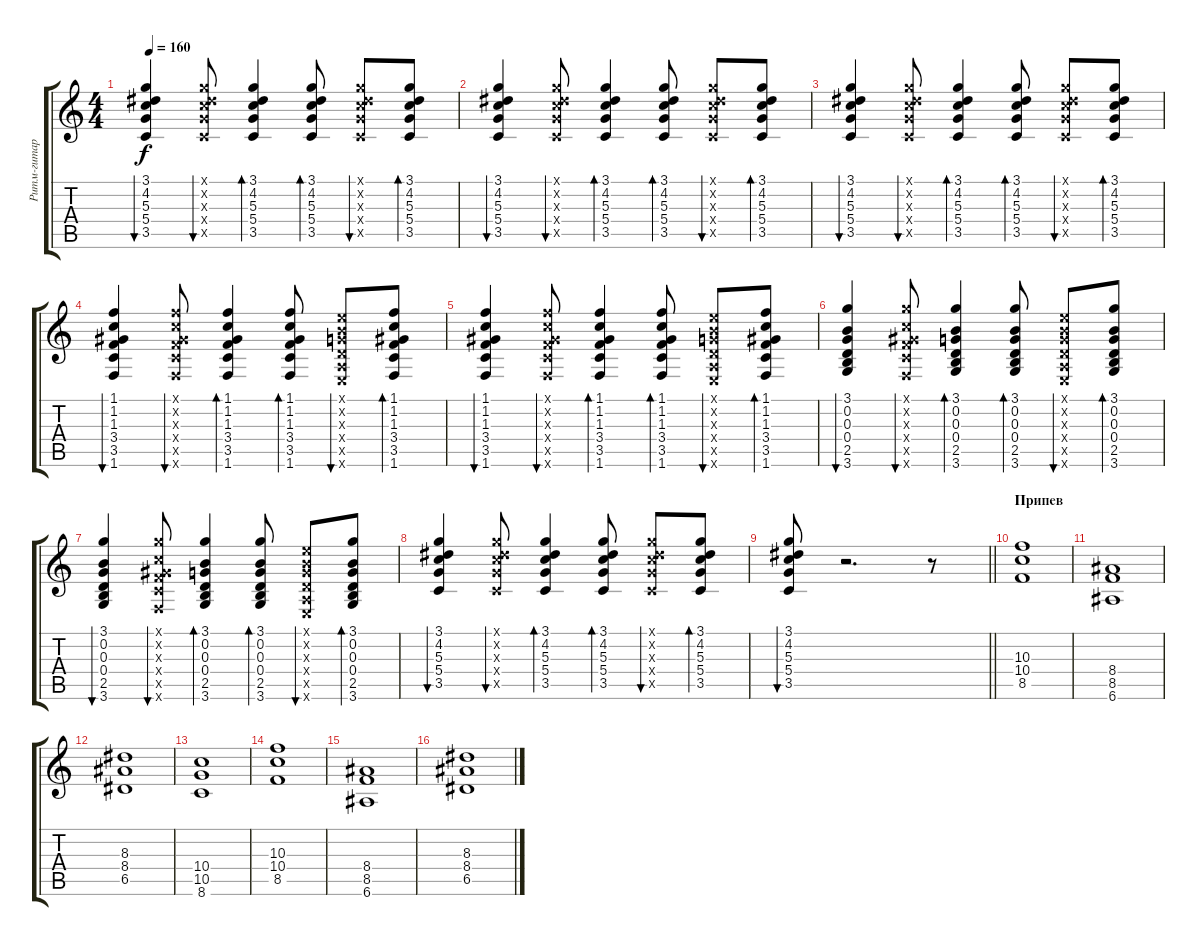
\track ("Ритм-гитара" "Ритм-гитар") {instrument overdrivenguitar}
\staff {score tabs}
\tuning (E4 B3 G3 D3 A2 E2) {hide}
\ts (4 4)
\tempo 160
\clef g2
\ks c
(3.1 4.2 5.3 5.4 3.5).4{bu 60 dy f} (3.1{x} 4.2{x} 5.3{x} 5.4{x} 3.5{x}).8{bu 60} (3.1 4.2 5.3 5.4 3.5).4{bd 60} (3.1 4.2 5.3 5.4 3.5).8{bd 60} (3.1{x} 4.2{x} 5.3{x} 5.4{x} 3.5{x}).8{bu 60} (3.1 4.2 5.3 5.4 3.5).8{bd 60} |
(3.1 4.2 5.3 5.4 3.5).4{bu 60} (3.1{x} 4.2{x} 5.3{x} 5.4{x} 3.5{x}).8{bu 60} (3.1 4.2 5.3 5.4 3.5).4{bd 60} (3.1 4.2 5.3 5.4 3.5).8{bd 60} (3.1{x} 4.2{x} 5.3{x} 5.4{x} 3.5{x}).8{bu 60} (3.1 4.2 5.3 5.4 3.5).8{bd 60} |
(3.1 4.2 5.3 5.4 3.5).4{bu 60} (3.1{x} 4.2{x} 5.3{x} 5.4{x} 3.5{x}).8{bu 60} (3.1 4.2 5.3 5.4 3.5).4{bd 60} (3.1 4.2 5.3 5.4 3.5).8{bd 60} (3.1{x} 4.2{x} 5.3{x} 5.4{x} 3.5{x}).8{bu 60} (3.1 4.2 5.3 5.4 3.5).8{bd 60} |
(1.1 1.2 1.3 3.4 3.5 1.6).4{bu 60} (1.1{x} 1.2{x} 1.3{x} 3.4{x} 3.5{x} 1.6{x}).8{bu 60} (1.1 1.2 1.3 3.4 3.5 1.6).4{bd 60} (1.1 1.2 1.3 3.4 3.5 1.6).8{bd 60} (0.1{x} 0.2{x} 0.3{x} 0.4{x} 0.5{x} 0.6{x}).8{bu 60} (1.1 1.2 1.3 3.4 3.5 1.6).8{bd 60} |
(1.1 1.2 1.3 3.4 3.5 1.6).4{bu 60} (1.1{x} 1.2{x} 1.3{x} 3.4{x} 3.5{x} 1.6{x}).8{bu 60} (1.1 1.2 1.3 3.4 3.5 1.6).4{bd 60} (1.1 1.2 1.3 3.4 3.5 1.6).8{bd 60} (0.1{x} 0.2{x} 0.3{x} 0.4{x} 0.5{x} 0.6{x}).8{bu 60} (1.1 1.2 1.3 3.4 3.5 1.6).8{bd 60} |
(3.1 0.2 0.3 0.4 2.5 3.6).4{bu 60} (3.1{x} 1.2{x} 1.3{x} 3.4{x} 3.5{x} 1.6{x}).8{bu 60} (3.1 0.2 0.3 0.4 2.5 3.6).4{bd 60} (3.1 0.2 0.3 0.4 2.5 3.6).8{bd 60} (0.1{x} 0.2{x} 0.3{x} 0.4{x} 0.5{x} 0.6{x}).8{bu 60} (3.1 0.2 0.3 0.4 2.5 3.6).8{bd 60} |
(3.1 0.2 0.3 0.4 2.5 3.6).4{bu 60} (3.1{x} 1.2{x} 1.3{x} 3.4{x} 3.5{x} 1.6{x}).8{bu 60} (3.1 0.2 0.3 0.4 2.5 3.6).4{bd 60} (3.1 0.2 0.3 0.4 2.5 3.6).8{bd 60} (0.1{x} 0.2{x} 0.3{x} 0.4{x} 0.5{x} 0.6{x}).8{bu 60} (3.1 0.2 0.3 0.4 2.5 3.6).8{bd 60} |
(3.1 4.2 5.3 5.4 3.5).4{bu 60} (3.1{x} 4.2{x} 5.3{x} 5.4{x} 3.5{x}).8{bu 60} (3.1 4.2 5.3 5.4 3.5).4{bd 60} (3.1 4.2 5.3 5.4 3.5).8{bd 60} (3.1{x} 4.2{x} 5.3{x} 5.4{x} 3.5{x}).8{bu 60} (3.1 4.2 5.3 5.4 3.5).8{bd 60} |
\barLineRight lightlight
(3.1 4.2 5.3 5.4 3.5).8{bu 60} r.2{d} r.8 |
\section ("" "Припев")
(10.3 10.4 8.5).1{instrument overdrivenguitar} |
(8.4 8.5 6.6).1 |
(8.3 8.4 6.5).1 |
(10.4 10.5 8.6).1 |
(10.3 10.4 8.5).1 |
(8.4 8.5 6.6).1 |
(8.3 8.4 6.5).1
